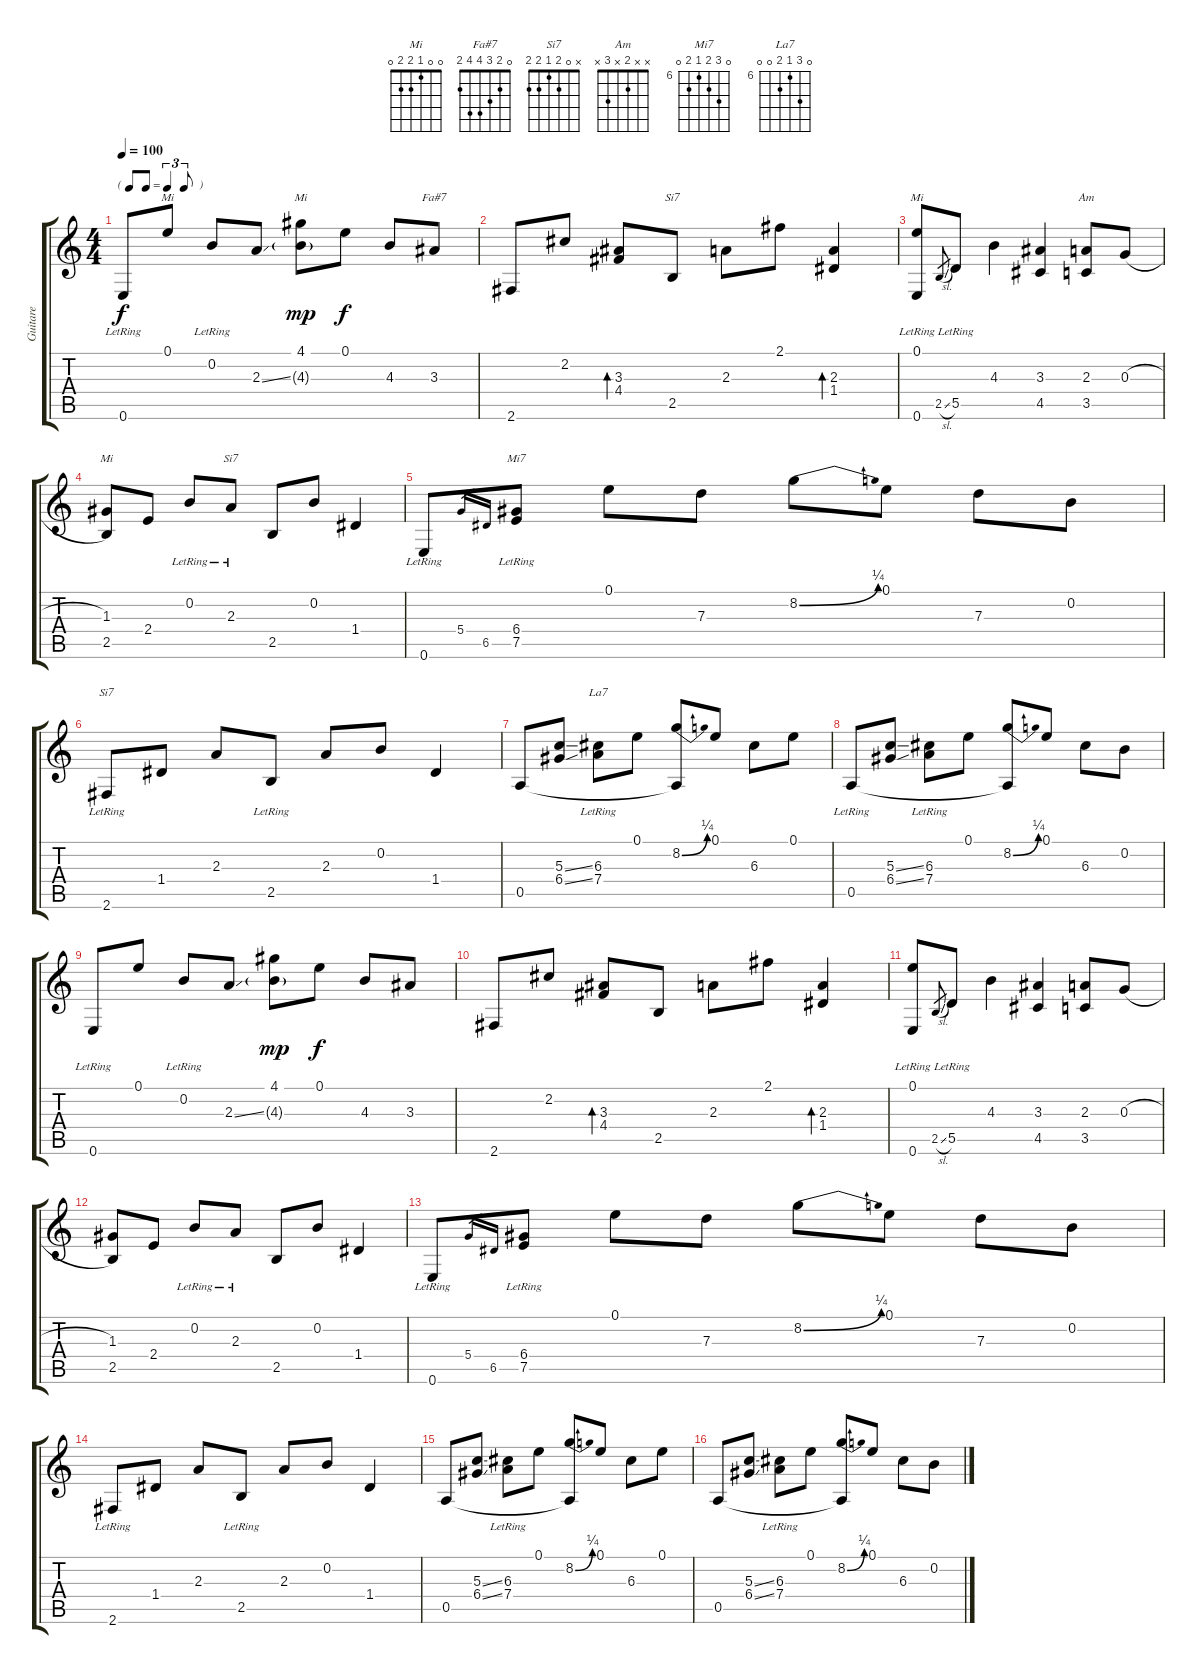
\track ("Guitare" "Guitare") {instrument acousticguitarsteel}
\staff {score tabs}
\tuning (E4 B3 G3 D3 A2 E2) {hide}
\chord ("Mi" 0 0 1 2 x 0)
\chord ("Mi" 4 0 4 x x 0)
\chord ("Fa#7" 0 2 3 4 4 2)
\chord ("Si7" 2 0 2 1 2 2)
\chord ("Mi" 0 0 1 0 2 0)
\chord ("Am" x x 2 x 3 x)
\chord ("Mi" 0 0 1 2 2 0)
\chord ("Si7" x 0 2 1 2 x)
\chord ("Mi7" 0 8 7 6 7 0) {firstfret 6}
\chord ("Si7" x 0 2 1 2 2)
\chord ("La7" 0 8 6 7 0 0) {firstfret 6}
\ts (4 4)
\tf triplet8th
\tempo 100
\clef g2
\ks c
0.6{lr}.8{dy f instrument acousticguitarsteel} 0.1.8{ch "Mi"} 0.2{lr}.8 2.3{ss}.8 (4.1 4.3{g}).8{ch "Mi" dy mp} 0.1.8{dy f} 4.3.8 3.3.8{ch "Fa#7"} |
2.6.8 2.2.8 (3.3 4.4).8{bd 120} 2.5.8{ch "Si7"} 2.3.8 2.1.8 (2.3 1.4).4{bd 120} |
(0.1{lr} 0.6{lr}).8{ch "Mi"} 2.5{sl}.8{gr} 5.5{lr}.8 4.3.4 (3.3 4.5).4 (2.3 3.5).8{ch "Am"} 0.3{h}.8 |
(1.3 2.5).8{ch "Mi"} 2.4.8 0.2{lr}.8 2.3{lr}.8{ch "Si7"} 2.5.8 0.2.8 1.4.4 |
0.6{lr}.8 5.4.16{gr} 6.5.16{gr} (6.4{lr} 7.5{lr}).8{ch "Mi7"} 0.1.8 7.3.8 8.2{be (bend 0 0 60 1)}.8 0.1.8 7.3.8 0.2.8 |
2.6{lr}.8{ch "Si7"} 1.4.8 2.3.8 2.5{lr}.8 2.3.8 0.2.8 1.4.4 |
0.5.8 (5.3{ss} 6.4{ss}).8 (6.3 7.4{lr}).8{ch "La7"} 0.1.8 (8.2{be (bend 0 0 60 1)} 0.5{t}).8 0.1.8 6.3.8 0.1.8 |
0.5{lr}.8 (5.3{ss} 6.4{ss}).8 (6.3 7.4{lr}).8 0.1.8 (8.2{be (bend 0 0 60 1)} 0.5{t}).8 0.1.8 6.3.8 0.2.8 |
0.6{lr}.8 0.1.8 0.2{lr}.8 2.3{ss}.8 (4.1 4.3{g}).8{dy mp} 0.1.8{dy f} 4.3.8 3.3.8 |
2.6.8 2.2.8 (3.3 4.4).8{bd 120} 2.5.8 2.3.8 2.1.8 (2.3 1.4).4{bd 120} |
(0.1{lr} 0.6{lr}).8 2.5{sl}.8{gr} 5.5{lr}.8 4.3.4 (3.3 4.5).4 (2.3 3.5).8 0.3{h}.8 |
(1.3 2.5).8 2.4.8 0.2{lr}.8 2.3{lr}.8 2.5.8 0.2.8 1.4.4 |
0.6{lr}.8 5.4.16{gr} 6.5.16{gr} (6.4{lr} 7.5{lr}).8 0.1.8 7.3.8 8.2{be (bend 0 0 60 1)}.8 0.1.8 7.3.8 0.2.8 |
2.6{lr}.8 1.4.8 2.3.8 2.5{lr}.8 2.3.8 0.2.8 1.4.4 |
0.5.8 (5.3{ss} 6.4{ss}).8 (6.3 7.4{lr}).8 0.1.8 (8.2{be (bend 0 0 60 1)} 0.5{t}).8 0.1.8 6.3.8 0.1.8 |
0.5.8 (5.3{ss} 6.4{ss}).8 (6.3 7.4{lr}).8 0.1.8 (8.2{be (bend 0 0 60 1)} 0.5{t}).8 0.1.8 6.3.8 0.2.8
